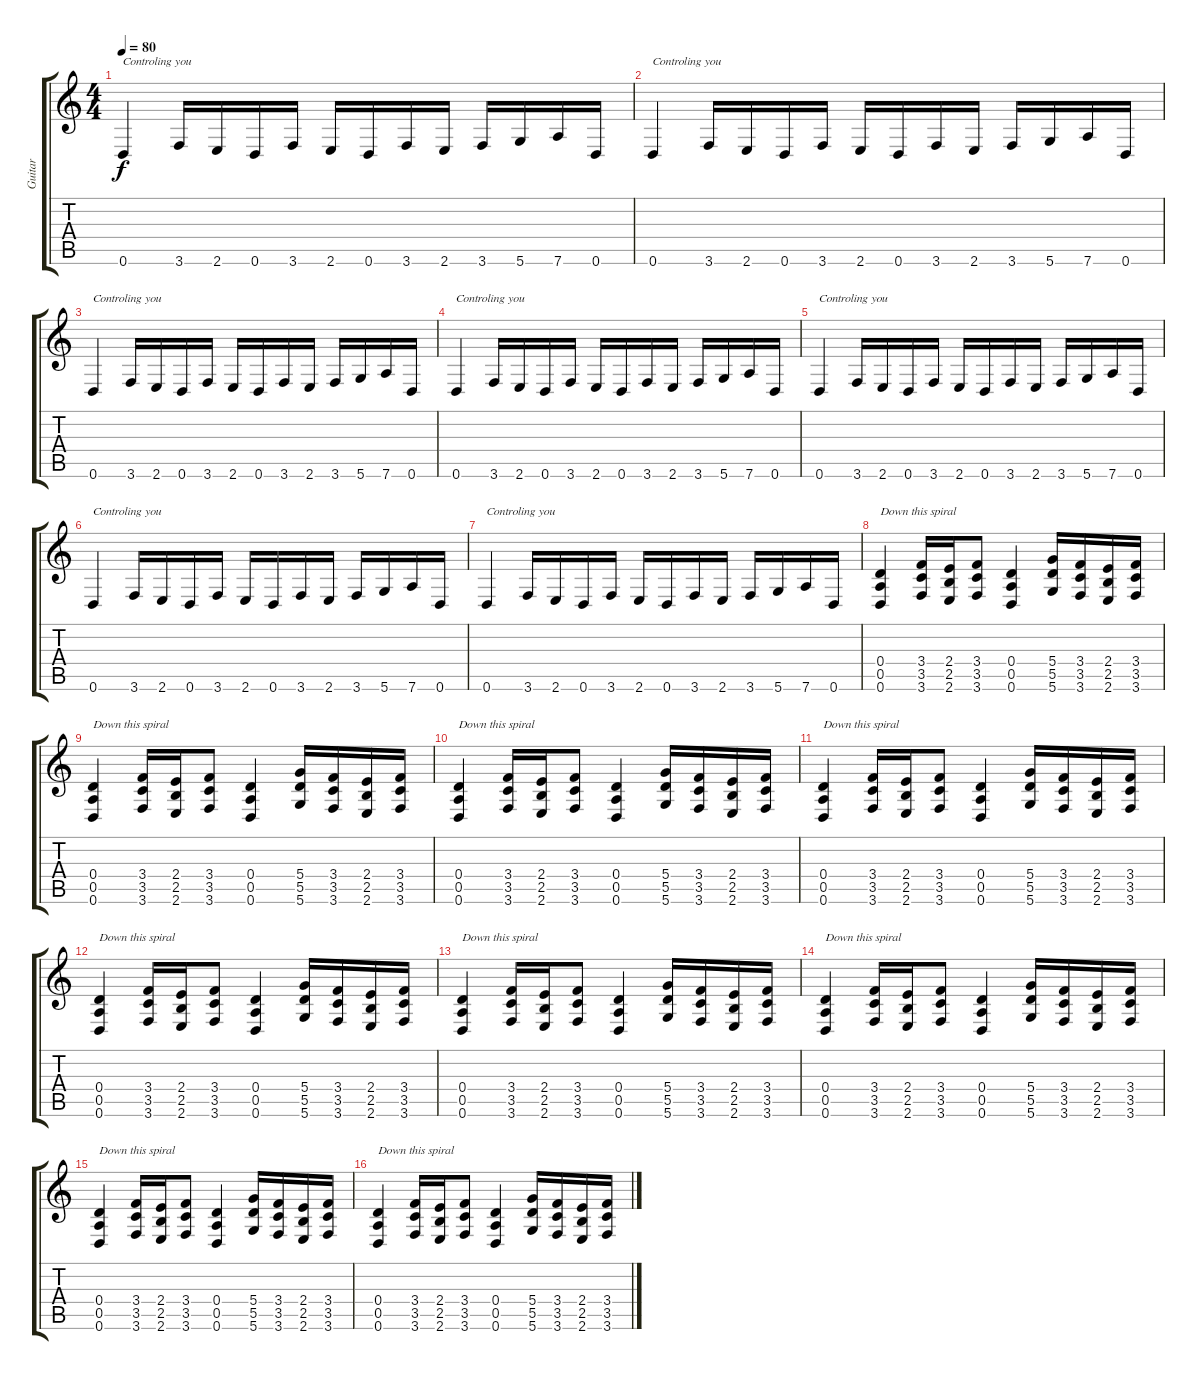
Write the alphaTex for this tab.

\track ("Guitar" "Guitar") {instrument distortionguitar}
\staff {score tabs}
\tuning (E4 B3 G3 D3 A2 D2) {hide}
\ts (4 4)
\tempo 80
\clef g2
\ks c
0.6.4{txt "Controling you" dy f} 3.6.16 2.6.16 0.6.16 3.6.16 2.6.16 0.6.16 3.6.16 2.6.16 3.6.16 5.6.16 7.6.16 0.6.16 |
0.6.4{txt "Controling you"} 3.6.16 2.6.16 0.6.16 3.6.16 2.6.16 0.6.16 3.6.16 2.6.16 3.6.16 5.6.16 7.6.16 0.6.16 |
0.6.4{txt "Controling you"} 3.6.16 2.6.16 0.6.16 3.6.16 2.6.16 0.6.16 3.6.16 2.6.16 3.6.16 5.6.16 7.6.16 0.6.16 |
0.6.4{txt "Controling you"} 3.6.16 2.6.16 0.6.16 3.6.16 2.6.16 0.6.16 3.6.16 2.6.16 3.6.16 5.6.16 7.6.16 0.6.16 |
0.6.4{txt "Controling you"} 3.6.16 2.6.16 0.6.16 3.6.16 2.6.16 0.6.16 3.6.16 2.6.16 3.6.16 5.6.16 7.6.16 0.6.16 |
0.6.4{txt "Controling you"} 3.6.16 2.6.16 0.6.16 3.6.16 2.6.16 0.6.16 3.6.16 2.6.16 3.6.16 5.6.16 7.6.16 0.6.16 |
0.6.4{txt "Controling you"} 3.6.16 2.6.16 0.6.16 3.6.16 2.6.16 0.6.16 3.6.16 2.6.16 3.6.16 5.6.16 7.6.16 0.6.16 |
(0.4 0.5 0.6).4{txt "Down this spiral"} (3.4 3.5 3.6).16 (2.4 2.5 2.6).16 (3.4 3.5 3.6).8 (0.4 0.5 0.6).4 (5.4 5.5 5.6).16 (3.4 3.5 3.6).16 (2.4 2.5 2.6).16 (3.4 3.5 3.6).16 |
(0.4 0.5 0.6).4{txt "Down this spiral"} (3.4 3.5 3.6).16 (2.4 2.5 2.6).16 (3.4 3.5 3.6).8 (0.4 0.5 0.6).4 (5.4 5.5 5.6).16 (3.4 3.5 3.6).16 (2.4 2.5 2.6).16 (3.4 3.5 3.6).16 |
(0.4 0.5 0.6).4{txt "Down this spiral"} (3.4 3.5 3.6).16 (2.4 2.5 2.6).16 (3.4 3.5 3.6).8 (0.4 0.5 0.6).4 (5.4 5.5 5.6).16 (3.4 3.5 3.6).16 (2.4 2.5 2.6).16 (3.4 3.5 3.6).16 |
(0.4 0.5 0.6).4{txt "Down this spiral"} (3.4 3.5 3.6).16 (2.4 2.5 2.6).16 (3.4 3.5 3.6).8 (0.4 0.5 0.6).4 (5.4 5.5 5.6).16 (3.4 3.5 3.6).16 (2.4 2.5 2.6).16 (3.4 3.5 3.6).16 |
(0.4 0.5 0.6).4{txt "Down this spiral"} (3.4 3.5 3.6).16 (2.4 2.5 2.6).16 (3.4 3.5 3.6).8 (0.4 0.5 0.6).4 (5.4 5.5 5.6).16 (3.4 3.5 3.6).16 (2.4 2.5 2.6).16 (3.4 3.5 3.6).16 |
(0.4 0.5 0.6).4{txt "Down this spiral"} (3.4 3.5 3.6).16 (2.4 2.5 2.6).16 (3.4 3.5 3.6).8 (0.4 0.5 0.6).4 (5.4 5.5 5.6).16 (3.4 3.5 3.6).16 (2.4 2.5 2.6).16 (3.4 3.5 3.6).16 |
(0.4 0.5 0.6).4{txt "Down this spiral"} (3.4 3.5 3.6).16 (2.4 2.5 2.6).16 (3.4 3.5 3.6).8 (0.4 0.5 0.6).4 (5.4 5.5 5.6).16 (3.4 3.5 3.6).16 (2.4 2.5 2.6).16 (3.4 3.5 3.6).16 |
(0.4 0.5 0.6).4{txt "Down this spiral"} (3.4 3.5 3.6).16 (2.4 2.5 2.6).16 (3.4 3.5 3.6).8 (0.4 0.5 0.6).4 (5.4 5.5 5.6).16 (3.4 3.5 3.6).16 (2.4 2.5 2.6).16 (3.4 3.5 3.6).16 |
(0.4 0.5 0.6).4{txt "Down this spiral"} (3.4 3.5 3.6).16 (2.4 2.5 2.6).16 (3.4 3.5 3.6).8 (0.4 0.5 0.6).4 (5.4 5.5 5.6).16 (3.4 3.5 3.6).16 (2.4 2.5 2.6).16 (3.4 3.5 3.6).16
